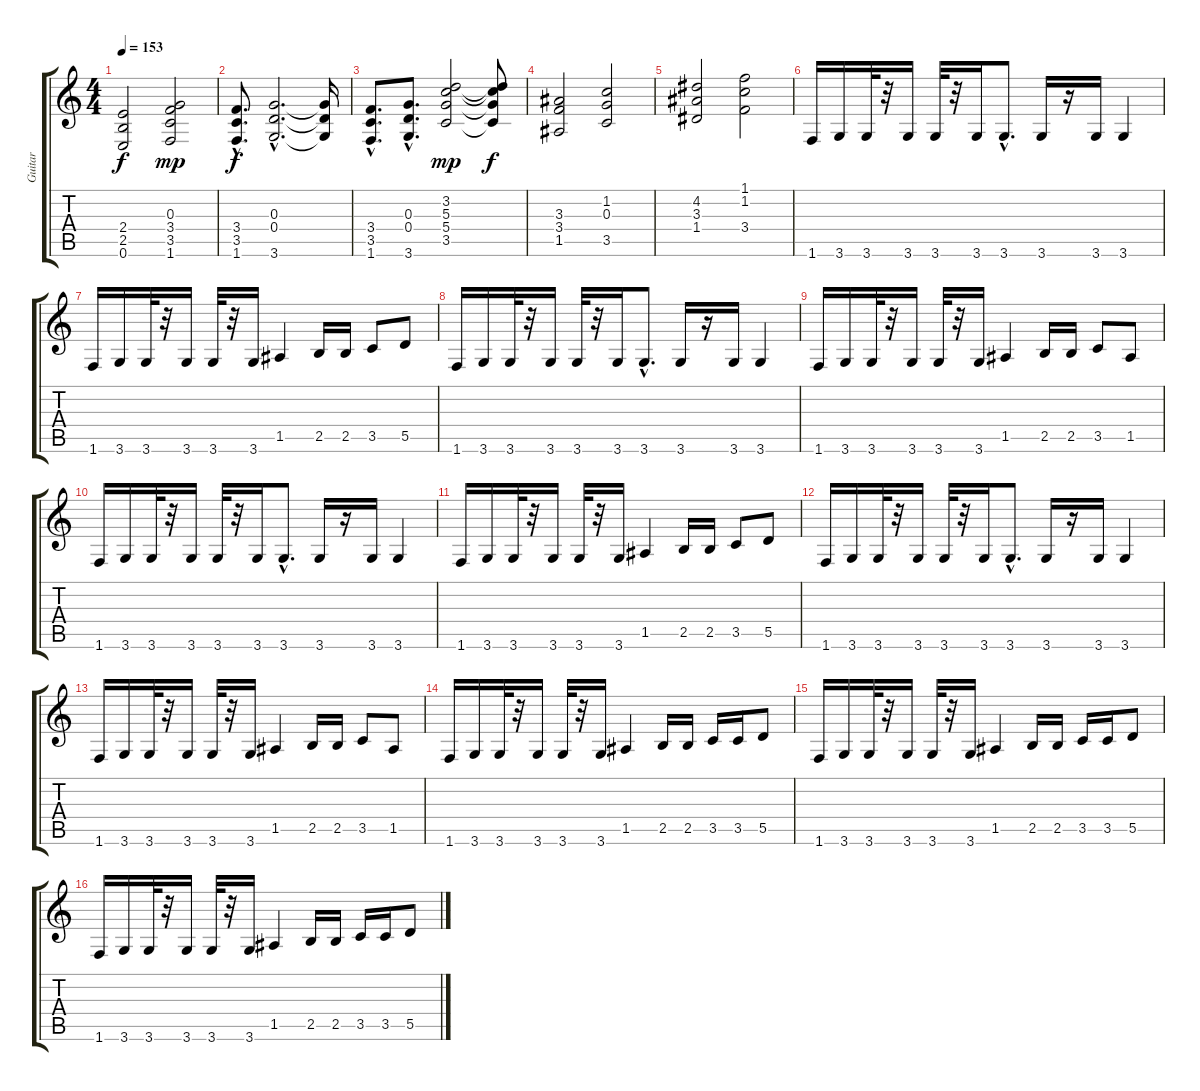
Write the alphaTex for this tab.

\track ("Guitar" "Guitar") {instrument distortionguitar}
\staff {score tabs}
\tuning (E4 B3 G3 D3 A2 E2) {hide}
\ts (4 4)
\tempo 153
\clef g2
\ks c
(2.4 2.5 0.6).2{dy f} (0.3 3.4 3.5 1.6).2{dy mp} |
(3.4{hac} 3.5{hac} 1.6{hac}).8{d dy f} (0.3{hac} 0.4{hac} 3.6{hac}).2{d} (0.3{t} 0.4{t} 3.6{t}).16 |
(3.4{hac} 3.5{hac} 1.6{hac}).8{d} (0.3{hac} 0.4{hac} 3.6{hac}).8{d} (3.2 5.3 5.4 3.5).2{dy mp} (3.2{t} 5.3{t} 5.4{t} 3.5{t}).8{dy f} |
(3.3 3.4 1.5).2 (1.2 0.3 3.5).2 |
(4.2 3.3 1.4).2 (1.1 1.2 3.4).2 |
1.6.16{balance 8} 3.6.16 3.6.32 r.32 3.6.16 3.6.32 r.32 3.6.16 3.6{hac}.8{d} 3.6.16 r.16 3.6.16 3.6.4 |
1.6.16 3.6.16 3.6.32 r.32 3.6.16 3.6.32 r.32 3.6.16 1.5.4 2.5.16 2.5.16 3.5.8 5.5.8 |
1.6.16 3.6.16 3.6.32 r.32 3.6.16 3.6.32 r.32 3.6.16 3.6{hac}.8{d} 3.6.16 r.16 3.6.16 3.6.4 |
1.6.16 3.6.16 3.6.32 r.32 3.6.16 3.6.32 r.32 3.6.16 1.5.4 2.5.16 2.5.16 3.5.8 1.5.8 |
1.6.16 3.6.16 3.6.32 r.32 3.6.16 3.6.32 r.32 3.6.16 3.6{hac}.8{d} 3.6.16 r.16 3.6.16 3.6.4 |
1.6.16 3.6.16 3.6.32 r.32 3.6.16 3.6.32 r.32 3.6.16 1.5.4 2.5.16 2.5.16 3.5.8 5.5.8 |
1.6.16 3.6.16 3.6.32 r.32 3.6.16 3.6.32 r.32 3.6.16 3.6{hac}.8{d} 3.6.16 r.16 3.6.16 3.6.4 |
1.6.16 3.6.16 3.6.32 r.32 3.6.16 3.6.32 r.32 3.6.16 1.5.4 2.5.16 2.5.16 3.5.8 1.5.8 |
1.6.16 3.6.16 3.6.32 r.32 3.6.16 3.6.32 r.32 3.6.16 1.5.4 2.5.16 2.5.16 3.5.16 3.5.16 5.5.8 |
1.6.16 3.6.16 3.6.32 r.32 3.6.16 3.6.32 r.32 3.6.16 1.5.4 2.5.16 2.5.16 3.5.16 3.5.16 5.5.8 |
1.6.16 3.6.16 3.6.32 r.32 3.6.16 3.6.32 r.32 3.6.16 1.5.4 2.5.16 2.5.16 3.5.16 3.5.16 5.5.8
